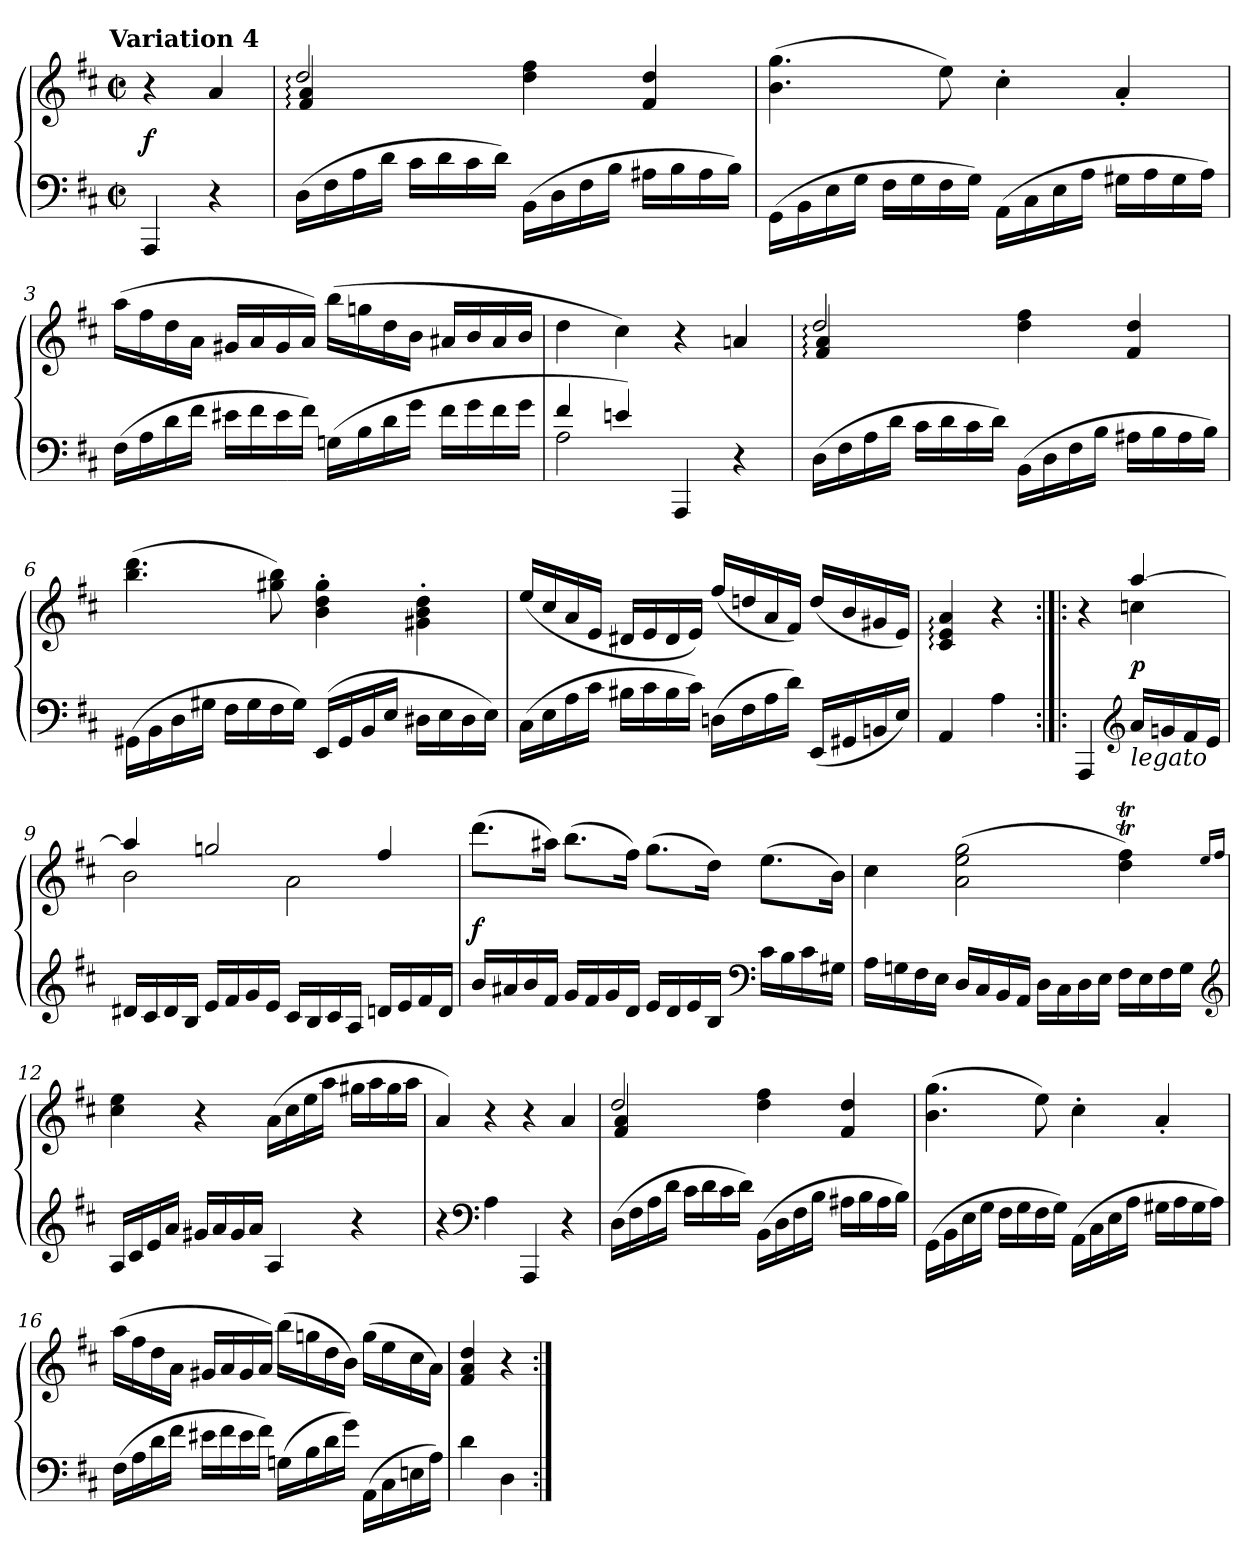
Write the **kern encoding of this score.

**kern	**kern	**dynam
*part1	*part1	*part1
*staff2	*staff1	*staff1/2
*clefF4	*clefG2	*
*k[f#c#]	*k[f#c#]	*
*D:	*D:	*
!!LO:TX:omd:t=Variation 4
*M2/2	*M2/2	*
*met(c|)	*met(c|)	*
*MM120	*MM120	*
=	=	=
4AAA	4r	f
4r	4a	.
=1	=1	=1
*	*^	*
(16DLL	2dd:	4f#:/ 4a:/	.
16F#	.	.	.
16A	.	.	.
16dJJ	.	.	.
16c#LL	.	4ryy	.
16d	.	.	.
16c#	.	.	.
16dJJ)	.	.	.
(16BBLL	2ryy	4dd 4ff#	.
16D	.	.	.
16F#	.	.	.
16BJJ	.	.	.
16A#XLL	.	4f# 4dd	.
16B	.	.	.
16A#	.	.	.
16BJJ)	.	.	.
*	*v	*v	*
=2	=2	=2
(16GG\LL	(4.b 4.gg	.
16BB\	.	.
16E\	.	.
16G\JJ	.	.
16F#LL	.	.
16G	.	.
16F#	8ee)	.
16GJJ)	.	.
(16AALL	4cc#'	.
16C#	.	.
16E	.	.
16AJJ	.	.
16G#XLL	4a'	.
16A	.	.
16G#	.	.
16AJJ)	.	.
=3	=3	=3
(16F#LL	(16aaLL	.
16A	16ff#	.
16d	16dd	.
16f#JJ	16aJJ	.
16e#XLL	16g#XLL	.
16f#	16a	.
16e#	16g#	.
16f#JJ)	16aJJ)	.
(16GnLL	(16bbLL	.
16B	16ggn	.
16d	16dd	.
16gJJ	16bJJ	.
16f#LL	16a#XLL	.
16g	16b	.
16f#	16a#	.
16gJJ	16bJJ	.
=4	=4	=4
*^	*	*
4f#	2A	4dd	.
4en)	.	4cc#)	.
4AAA	2ryy	4r	.
4r	.	4an	.
*v	*v	*	*
=5	=5	=5
*	*^	*
(16DLL	2dd:	4f#:/ 4a:/	.
16F#	.	.	.
16A	.	.	.
16dJJ	.	.	.
16c#LL	.	4ryy	.
16d	.	.	.
16c#	.	.	.
16dJJ)	.	.	.
(16BBLL	2ryy	4dd 4ff#	.
16D	.	.	.
16F#	.	.	.
16BJJ	.	.	.
16A#XLL	.	4f#/ 4dd/	.
16B	.	.	.
16A#	.	.	.
16BJJ)	.	.	.
*	*v	*v	*
=6	=6	=6
(>16GG#X\LL	(4.bb 4.ddd	.
16BB\	.	.
16D\	.	.
16G#X\JJ	.	.
16F#LL	.	.
16G#	.	.
16F#	8gg#X 8bb)	.
16G#JJ)	.	.
(>16EELL	4b' 4dd' 4gg#'	.
16GG#	.	.
16BB	.	.
16EJJ	.	.
16D#XLL	4g#X' 4b' 4dd'	.
16E	.	.
16D#	.	.
16EJJ)	.	.
=7	=7	=7
(16C#LL	(16eeLL	.
16E	16cc#	.
16A	16a	.
16c#JJ	16eJJ	.
16B#XLL	16d#XLL	.
16c#	16e	.
16B#	16d#	.
16c#JJ)	16eJJ)	.
(16DnLL	(16ff#/LL	.
16F#	16ddn/	.
16A	16a/	.
16dJJ)	16f#/JJ)	.
(16EELL	(16ddLL	.
16GG#X	16b	.
16BBn	16g#X	.
16EJJ)	16eJJ)	.
=8	=8	=8
4AA	4c#: 4e: 4a:	.
4A	4r	.
=:|!|:	=:|!|:	=:|!|:
*	*^	*
4AAA	4r	4ryy	.
*clefG2	*	*	*
!LO:TX:b:i:t=legato	!	!	!
16aLL	[4aa	4ccn	p
16gn	.	.	.
16f#	.	.	.
16eJJ	.	.	.
=9	=9	=9	=9
16d#XLL	4aa]	2b	.
16c#	.	.	.
16d#	.	.	.
16BJJ	.	.	.
16eLL	2ggn	.	.
16f#	.	.	.
16g	.	.	.
16eJJ	.	.	.
16c#LL	.	2a	.
16B	.	.	.
16c#	.	.	.
16AJJ	.	.	.
16dnLL	4ff#	.	.
16e	.	.	.
16f#	.	.	.
16dJJ	.	.	.
*	*v	*v	*
=10	=10	=10
16bLL	(8.dddL	f
16a#X	.	.
16b	.	.
16f#JJ	16aa#XJk)	.
16gLL	(8.bbL	.
16f#	.	.
16g	.	.
16dJJ	16ff#Jk)	.
16eLL	(8.ggL	.
16d	.	.
16e	.	.
16BJJ	16ddJk)	.
*clefF4	*	*
16c#LL	(8.eeL	.
16B	.	.
16c#	.	.
16G#XJJ	16bJk)	.
=11	=11	=11
16ALL	4cc#	.
16Gn	.	.
16F#	.	.
16EJJ	.	.
16DLL	(2a 2ee 2gg	.
16C#	.	.
16BB	.	.
16AAJJ	.	.
16DLL	.	.
16C#	.	.
16D	.	.
16EJJ	.	.
16F#LL	4ddT 4ff#T)	.
16E	.	.
16F#	.	.
16GJJ	.	.
*clefG2	*	*
.	16qee/LL	.
.	16qff#/JJ	.
=12	=12	=12
16ALL	4cc#TTT 4eeTTT	.
16c#	.	.
16e	.	.
16aJJ	.	.
16g#XLL	4r	.
16a	.	.
16g#	.	.
16aJJ	.	.
4A	(16aLL	.
.	16cc#	.
.	16ee	.
.	16aaJJ	.
4r	16gg#XLL	.
.	16aa	.
.	16gg#	.
.	16aaJJ	.
=13	=13	=13
4r	4a)	.
*clefF4	*	*
4A	4r	.
4AAA	4r	.
4r	4a	.
=14	=14	=14
*	*^	*
(16DLL	2dd	4f#/ 4a/	.
16F#	.	.	.
16A	.	.	.
16dJJ	.	.	.
16c#LL	.	4ryy	.
16d	.	.	.
16c#	.	.	.
16dJJ)	.	.	.
(16BBLL	2ryy	4dd 4ff#	.
16D	.	.	.
16F#	.	.	.
16BJJ	.	.	.
16A#XLL	.	4f#/ 4dd/	.
16B	.	.	.
16A#	.	.	.
16BJJ)	.	.	.
*	*v	*v	*
=15	=15	=15
(16GG\LL	(4.b 4.gg	.
16BB\	.	.
16E\	.	.
16G\JJ	.	.
16F#LL	.	.
16G	.	.
16F#	8ee)	.
16GJJ)	.	.
(16AALL	4cc#'	.
16C#	.	.
16E	.	.
16AJJ	.	.
16G#XLL	4a'	.
16A	.	.
16G#	.	.
16AJJ)	.	.
=16	=16	=16
(16F#LL	(16aaLL	.
16A	16ff#	.
16d	16dd	.
16f#JJ	16aJJ	.
16e#XLL	16g#XLL	.
16f#	16a	.
16e#	16g#	.
16f#JJ)	16aJJ)	.
(16GnLL	(16bbLL	.
16B	16ggn	.
16d	16dd	.
16gJJ)	16bJJ)	.
(16AALL	(16ggLL	.
16C#	16ee	.
16En	16cc#	.
16AJJ)	16aJJ)	.
=17	=17	=17
4d	4f# 4a 4dd	.
4D	4r	.
=:|!	=:|!	=:|!
*-	*-	*-
